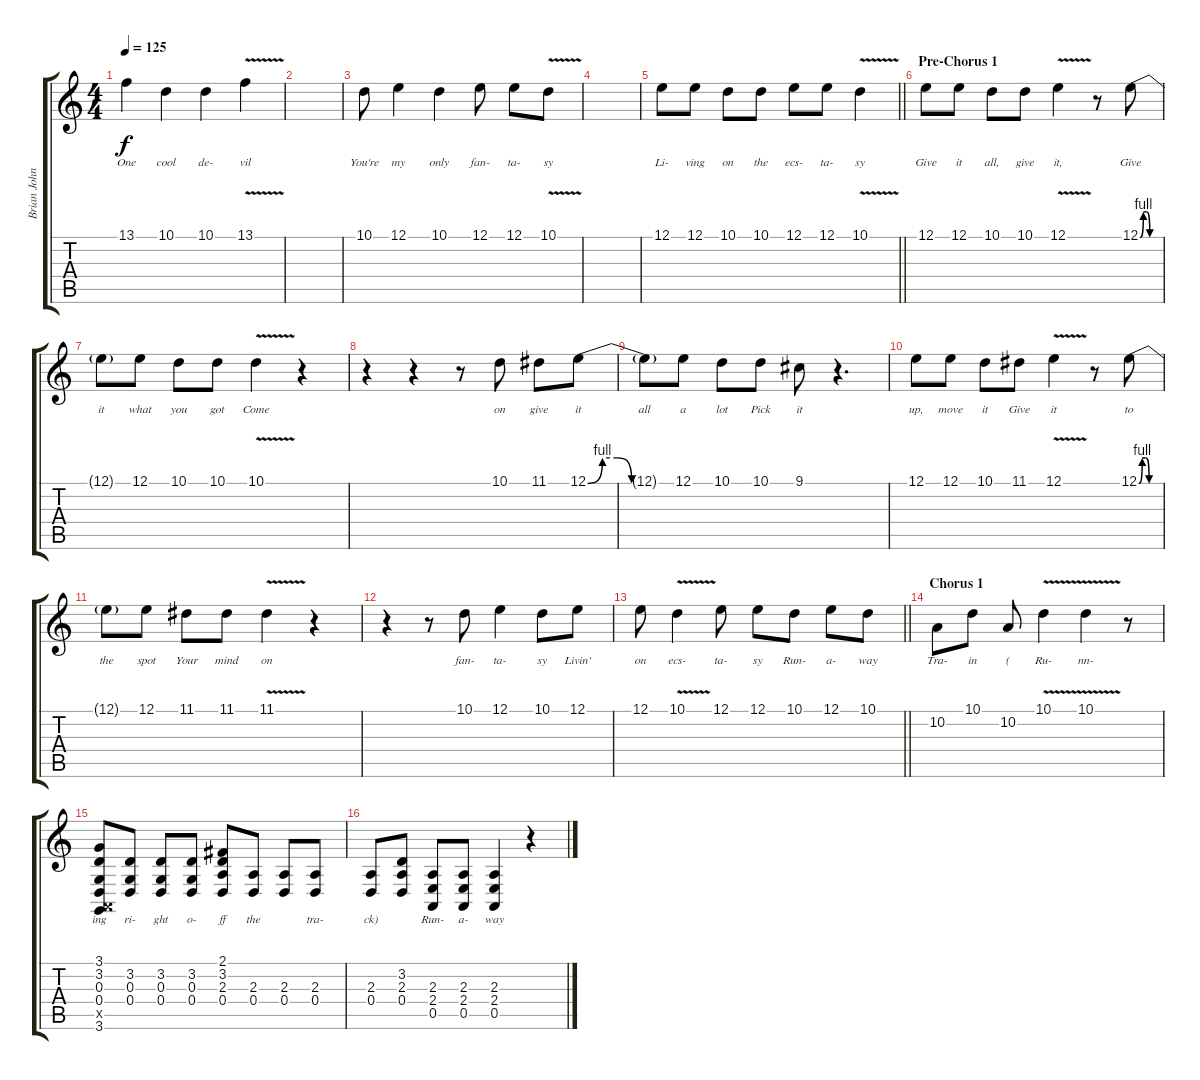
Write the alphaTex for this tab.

\track ("Brian Johnson" "Brian John") {instrument lead6voice}
\staff {score tabs}
\tuning (E4 B3 G3 D3 A2 E2) {hide}
\ts (4 4)
\tempo 125
\clef g2
\ks c
13.1.4{lyrics (0 "One") lyrics (1 "") lyrics (2 "") lyrics (3 "") lyrics (4 "") dy f} 10.1.4{lyrics (0 "cool") lyrics (1 "") lyrics (2 "") lyrics (3 "") lyrics (4 "")} 10.1.4{lyrics (0 "de-") lyrics (1 "") lyrics (2 "") lyrics (3 "") lyrics (4 "")} 13.1{v}.4{lyrics (0 "vil") lyrics (1 "") lyrics (2 "") lyrics (3 "") lyrics (4 "")} |
|
10.1.8{lyrics (0 "You're") lyrics (1 "") lyrics (2 "") lyrics (3 "") lyrics (4 "")} 12.1.4{lyrics (0 "my") lyrics (1 "") lyrics (2 "") lyrics (3 "") lyrics (4 "")} 10.1.4{lyrics (0 "only") lyrics (1 "") lyrics (2 "") lyrics (3 "") lyrics (4 "")} 12.1.8{lyrics (0 "fan-") lyrics (1 "") lyrics (2 "") lyrics (3 "") lyrics (4 "")} 12.1.8{lyrics (0 "ta-") lyrics (1 "") lyrics (2 "") lyrics (3 "") lyrics (4 "")} 10.1{v}.8{lyrics (0 "sy") lyrics (1 "") lyrics (2 "") lyrics (3 "") lyrics (4 "")} |
|
\barLineRight lightlight
12.1.8{lyrics (0 "Li-") lyrics (1 "") lyrics (2 "") lyrics (3 "") lyrics (4 "")} 12.1.8{lyrics (0 "ving") lyrics (1 "") lyrics (2 "") lyrics (3 "") lyrics (4 "")} 10.1.8{lyrics (0 "on") lyrics (1 "") lyrics (2 "") lyrics (3 "") lyrics (4 "")} 10.1.8{lyrics (0 "the") lyrics (1 "") lyrics (2 "") lyrics (3 "") lyrics (4 "")} 12.1.8{lyrics (0 "ecs-") lyrics (1 "") lyrics (2 "") lyrics (3 "") lyrics (4 "")} 12.1.8{lyrics (0 "ta-") lyrics (1 "") lyrics (2 "") lyrics (3 "") lyrics (4 "")} 10.1{v}.4{lyrics (0 "sy") lyrics (1 "") lyrics (2 "") lyrics (3 "") lyrics (4 "")} |
\section ("" "Pre-Chorus 1")
12.1.8{lyrics (0 "Give") lyrics (1 "") lyrics (2 "") lyrics (3 "") lyrics (4 "")} 12.1.8{lyrics (0 "it") lyrics (1 "") lyrics (2 "") lyrics (3 "") lyrics (4 "")} 10.1.8{lyrics (0 "all,") lyrics (1 "") lyrics (2 "") lyrics (3 "") lyrics (4 "")} 10.1.8{lyrics (0 "give") lyrics (1 "") lyrics (2 "") lyrics (3 "") lyrics (4 "")} 12.1{v}.4{lyrics (0 "it,") lyrics (1 "") lyrics (2 "") lyrics (3 "") lyrics (4 "")} r.8 12.1{be (custom 0 0 10 4 20 4 30 0 60 0)}.8{lyrics (0 "Give") lyrics (1 "") lyrics (2 "") lyrics (3 "") lyrics (4 "")} |
12.1{t}.8{lyrics (0 "it") lyrics (1 "") lyrics (2 "") lyrics (3 "") lyrics (4 "")} 12.1.8{lyrics (0 "what") lyrics (1 "") lyrics (2 "") lyrics (3 "") lyrics (4 "")} 10.1.8{lyrics (0 "you") lyrics (1 "") lyrics (2 "") lyrics (3 "") lyrics (4 "")} 10.1.8{lyrics (0 "got") lyrics (1 "") lyrics (2 "") lyrics (3 "") lyrics (4 "")} 10.1{v}.4{lyrics (0 "Come") lyrics (1 "") lyrics (2 "") lyrics (3 "") lyrics (4 "")} r.4 |
r.4 r.4 r.8 10.1.8{lyrics (0 "on") lyrics (1 "") lyrics (2 "") lyrics (3 "") lyrics (4 "")} 11.1.8{lyrics (0 "give") lyrics (1 "") lyrics (2 "") lyrics (3 "") lyrics (4 "")} 12.1{be (custom 0 0 10 4 20 4 30 0 60 0)}.8{lyrics (0 "it") lyrics (1 "") lyrics (2 "") lyrics (3 "") lyrics (4 "")} |
12.1{t}.8{lyrics (0 "all") lyrics (1 "") lyrics (2 "") lyrics (3 "") lyrics (4 "")} 12.1.8{lyrics (0 "a") lyrics (1 "") lyrics (2 "") lyrics (3 "") lyrics (4 "")} 10.1.8{lyrics (0 "lot") lyrics (1 "") lyrics (2 "") lyrics (3 "") lyrics (4 "")} 10.1.8{lyrics (0 "Pick") lyrics (1 "") lyrics (2 "") lyrics (3 "") lyrics (4 "")} 9.1.8{lyrics (0 "it") lyrics (1 "") lyrics (2 "") lyrics (3 "") lyrics (4 "")} r.4{d} |
12.1.8{lyrics (0 "up,") lyrics (1 "") lyrics (2 "") lyrics (3 "") lyrics (4 "")} 12.1.8{lyrics (0 "move") lyrics (1 "") lyrics (2 "") lyrics (3 "") lyrics (4 "")} 10.1.8{lyrics (0 "it") lyrics (1 "") lyrics (2 "") lyrics (3 "") lyrics (4 "")} 11.1.8{lyrics (0 "Give") lyrics (1 "") lyrics (2 "") lyrics (3 "") lyrics (4 "")} 12.1{v}.4{lyrics (0 "it") lyrics (1 "") lyrics (2 "") lyrics (3 "") lyrics (4 "")} r.8 12.1{be (custom 0 0 10 4 20 4 30 0 60 0)}.8{lyrics (0 "to") lyrics (1 "") lyrics (2 "") lyrics (3 "") lyrics (4 "")} |
12.1{t}.8{lyrics (0 "the") lyrics (1 "") lyrics (2 "") lyrics (3 "") lyrics (4 "")} 12.1.8{lyrics (0 "spot") lyrics (1 "") lyrics (2 "") lyrics (3 "") lyrics (4 "")} 11.1.8{lyrics (0 "Your") lyrics (1 "") lyrics (2 "") lyrics (3 "") lyrics (4 "")} 11.1.8{lyrics (0 "mind") lyrics (1 "") lyrics (2 "") lyrics (3 "") lyrics (4 "")} 11.1{v}.4{lyrics (0 "on") lyrics (1 "") lyrics (2 "") lyrics (3 "") lyrics (4 "")} r.4 |
r.4 r.8 10.1.8{lyrics (0 "fan-") lyrics (1 "") lyrics (2 "") lyrics (3 "") lyrics (4 "")} 12.1.4{lyrics (0 "ta-") lyrics (1 "") lyrics (2 "") lyrics (3 "") lyrics (4 "")} 10.1.8{lyrics (0 "sy") lyrics (1 "") lyrics (2 "") lyrics (3 "") lyrics (4 "")} 12.1.8{lyrics (0 "Livin'") lyrics (1 "") lyrics (2 "") lyrics (3 "") lyrics (4 "")} |
\barLineRight lightlight
12.1.8{lyrics (0 "on") lyrics (1 "") lyrics (2 "") lyrics (3 "") lyrics (4 "")} 10.1{v}.4{lyrics (0 "ecs-") lyrics (1 "") lyrics (2 "") lyrics (3 "") lyrics (4 "")} 12.1.8{lyrics (0 "ta-") lyrics (1 "") lyrics (2 "") lyrics (3 "") lyrics (4 "")} 12.1.8{lyrics (0 "sy") lyrics (1 "") lyrics (2 "") lyrics (3 "") lyrics (4 "")} 10.1.8{lyrics (0 "Run-") lyrics (1 "") lyrics (2 "") lyrics (3 "") lyrics (4 "")} 12.1.8{lyrics (0 "a-") lyrics (1 "") lyrics (2 "") lyrics (3 "") lyrics (4 "")} 10.1.8{lyrics (0 "way") lyrics (1 "") lyrics (2 "") lyrics (3 "") lyrics (4 "")} |
\section ("" "Chorus 1")
10.2.8{lyrics (0 "Tra-") lyrics (1 "") lyrics (2 "") lyrics (3 "") lyrics (4 "")} 10.1.8{lyrics (0 "in") lyrics (1 "") lyrics (2 "") lyrics (3 "") lyrics (4 "")} 10.2.8{lyrics (0 "(") lyrics (1 "") lyrics (2 "") lyrics (3 "") lyrics (4 "")} 10.1{v}.4{lyrics (0 "Ru-") lyrics (1 "") lyrics (2 "") lyrics (3 "") lyrics (4 "")} 10.1{v}.4{lyrics (0 "nn-") lyrics (1 "") lyrics (2 "") lyrics (3 "") lyrics (4 "")} r.8 |
(3.1 3.2 0.3 0.4 0.5{x} 3.6).8{lyrics (0 "ing") lyrics (1 "") lyrics (2 "") lyrics (3 "") lyrics (4 "")} (3.2 0.3 0.4).8{lyrics (0 "ri-") lyrics (1 "") lyrics (2 "") lyrics (3 "") lyrics (4 "")} (3.2 0.3 0.4).8{lyrics (0 "ght") lyrics (1 "") lyrics (2 "") lyrics (3 "") lyrics (4 "")} (3.2 0.3 0.4).8{lyrics (0 "o-") lyrics (1 "") lyrics (2 "") lyrics (3 "") lyrics (4 "")} (2.1 3.2 2.3 0.4).8{lyrics (0 "ff") lyrics (1 "") lyrics (2 "") lyrics (3 "") lyrics (4 "")} (2.3 0.4).8{lyrics (0 "the") lyrics (1 "") lyrics (2 "") lyrics (3 "") lyrics (4 "")} (2.3 0.4).8{lyrics (0 "") lyrics (1 "") lyrics (2 "") lyrics (3 "") lyrics (4 "")} (2.3 0.4).8{lyrics (0 "tra-") lyrics (1 "") lyrics (2 "") lyrics (3 "") lyrics (4 "")} |
(2.3 0.4).8{lyrics (0 "ck)") lyrics (1 "") lyrics (2 "") lyrics (3 "") lyrics (4 "")} (3.2 2.3 0.4).8{lyrics (0 "") lyrics (1 "") lyrics (2 "") lyrics (3 "") lyrics (4 "")} (2.3 2.4 0.5).8{lyrics (0 "Run-") lyrics (1 "") lyrics (2 "") lyrics (3 "") lyrics (4 "")} (2.3 2.4 0.5).8{lyrics (0 "a-") lyrics (1 "") lyrics (2 "") lyrics (3 "") lyrics (4 "")} (2.3 2.4 0.5).4{lyrics (0 "way") lyrics (1 "") lyrics (2 "") lyrics (3 "") lyrics (4 "")} r.4
